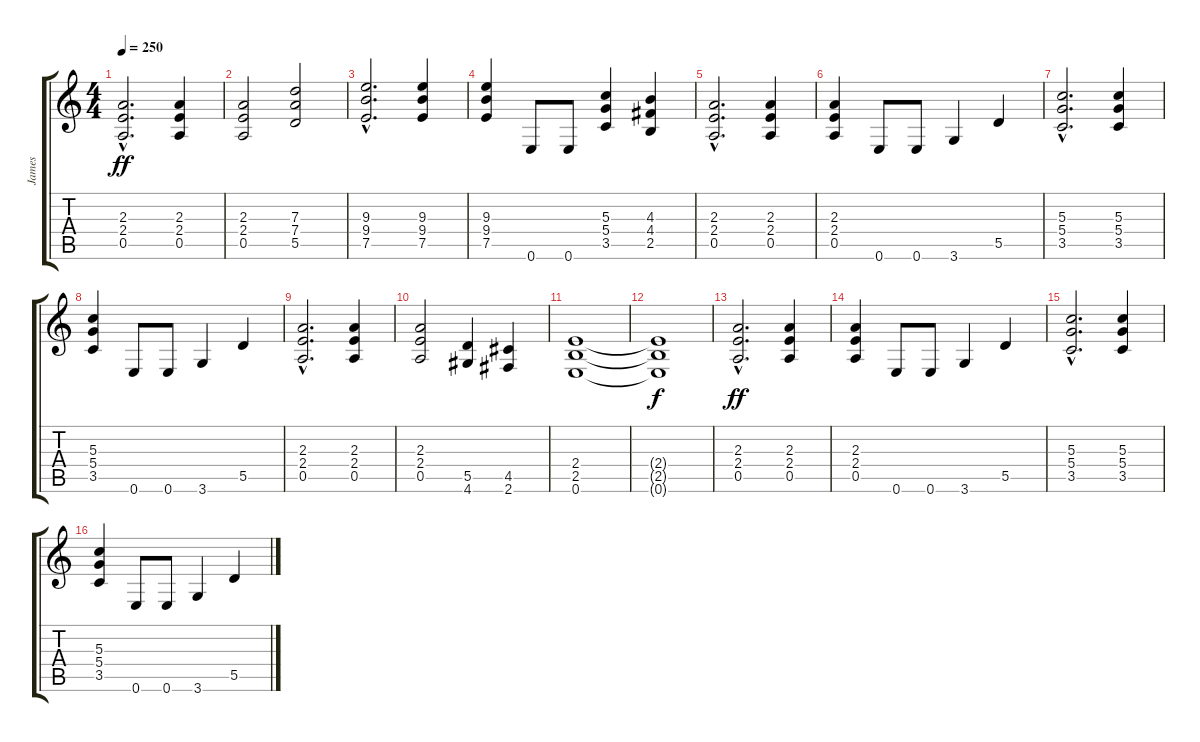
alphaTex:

\track ("James" "James") {instrument acousticguitarnylon}
\staff {score tabs}
\tuning (E4 B3 G3 D3 A2 E2) {hide}
\ts (4 4)
\tempo 250
\clef g2
\ks c
(2.3{hac} 2.4{hac} 0.5{hac}).2{d dy ff} (2.3 2.4 0.5).4 |
(2.3 2.4 0.5).2 (7.3 7.4 5.5).2 |
(9.3{hac} 9.4{hac} 7.5{hac}).2{d} (9.3 9.4 7.5).4 |
(9.3 9.4 7.5).4 0.6.8 0.6.8 (5.3 5.4 3.5).4 (4.3 4.4 2.5).4 |
(2.3{hac} 2.4{hac} 0.5{hac}).2{d} (2.3 2.4 0.5).4 |
(2.3 2.4 0.5).4 0.6.8 0.6.8 3.6.4 5.5.4 |
(5.3{hac} 5.4{hac} 3.5{hac}).2{d} (5.3 5.4 3.5).4 |
(5.3 5.4 3.5).4 0.6.8 0.6.8 3.6.4 5.5.4 |
(2.3{hac} 2.4{hac} 0.5{hac}).2{d} (2.3 2.4 0.5).4 |
(2.3 2.4 0.5).2 (5.5 4.6).4 (4.5 2.6).4 |
(2.4 2.5 0.6).1 |
(2.4{t} 2.5{t} 0.6{t}).1{dy f} |
(2.3{hac} 2.4{hac} 0.5{hac}).2{d dy ff} (2.3 2.4 0.5).4 |
(2.3 2.4 0.5).4 0.6.8 0.6.8 3.6.4 5.5.4 |
(5.3{hac} 5.4{hac} 3.5{hac}).2{d} (5.3 5.4 3.5).4 |
(5.3 5.4 3.5).4 0.6.8 0.6.8 3.6.4 5.5.4
